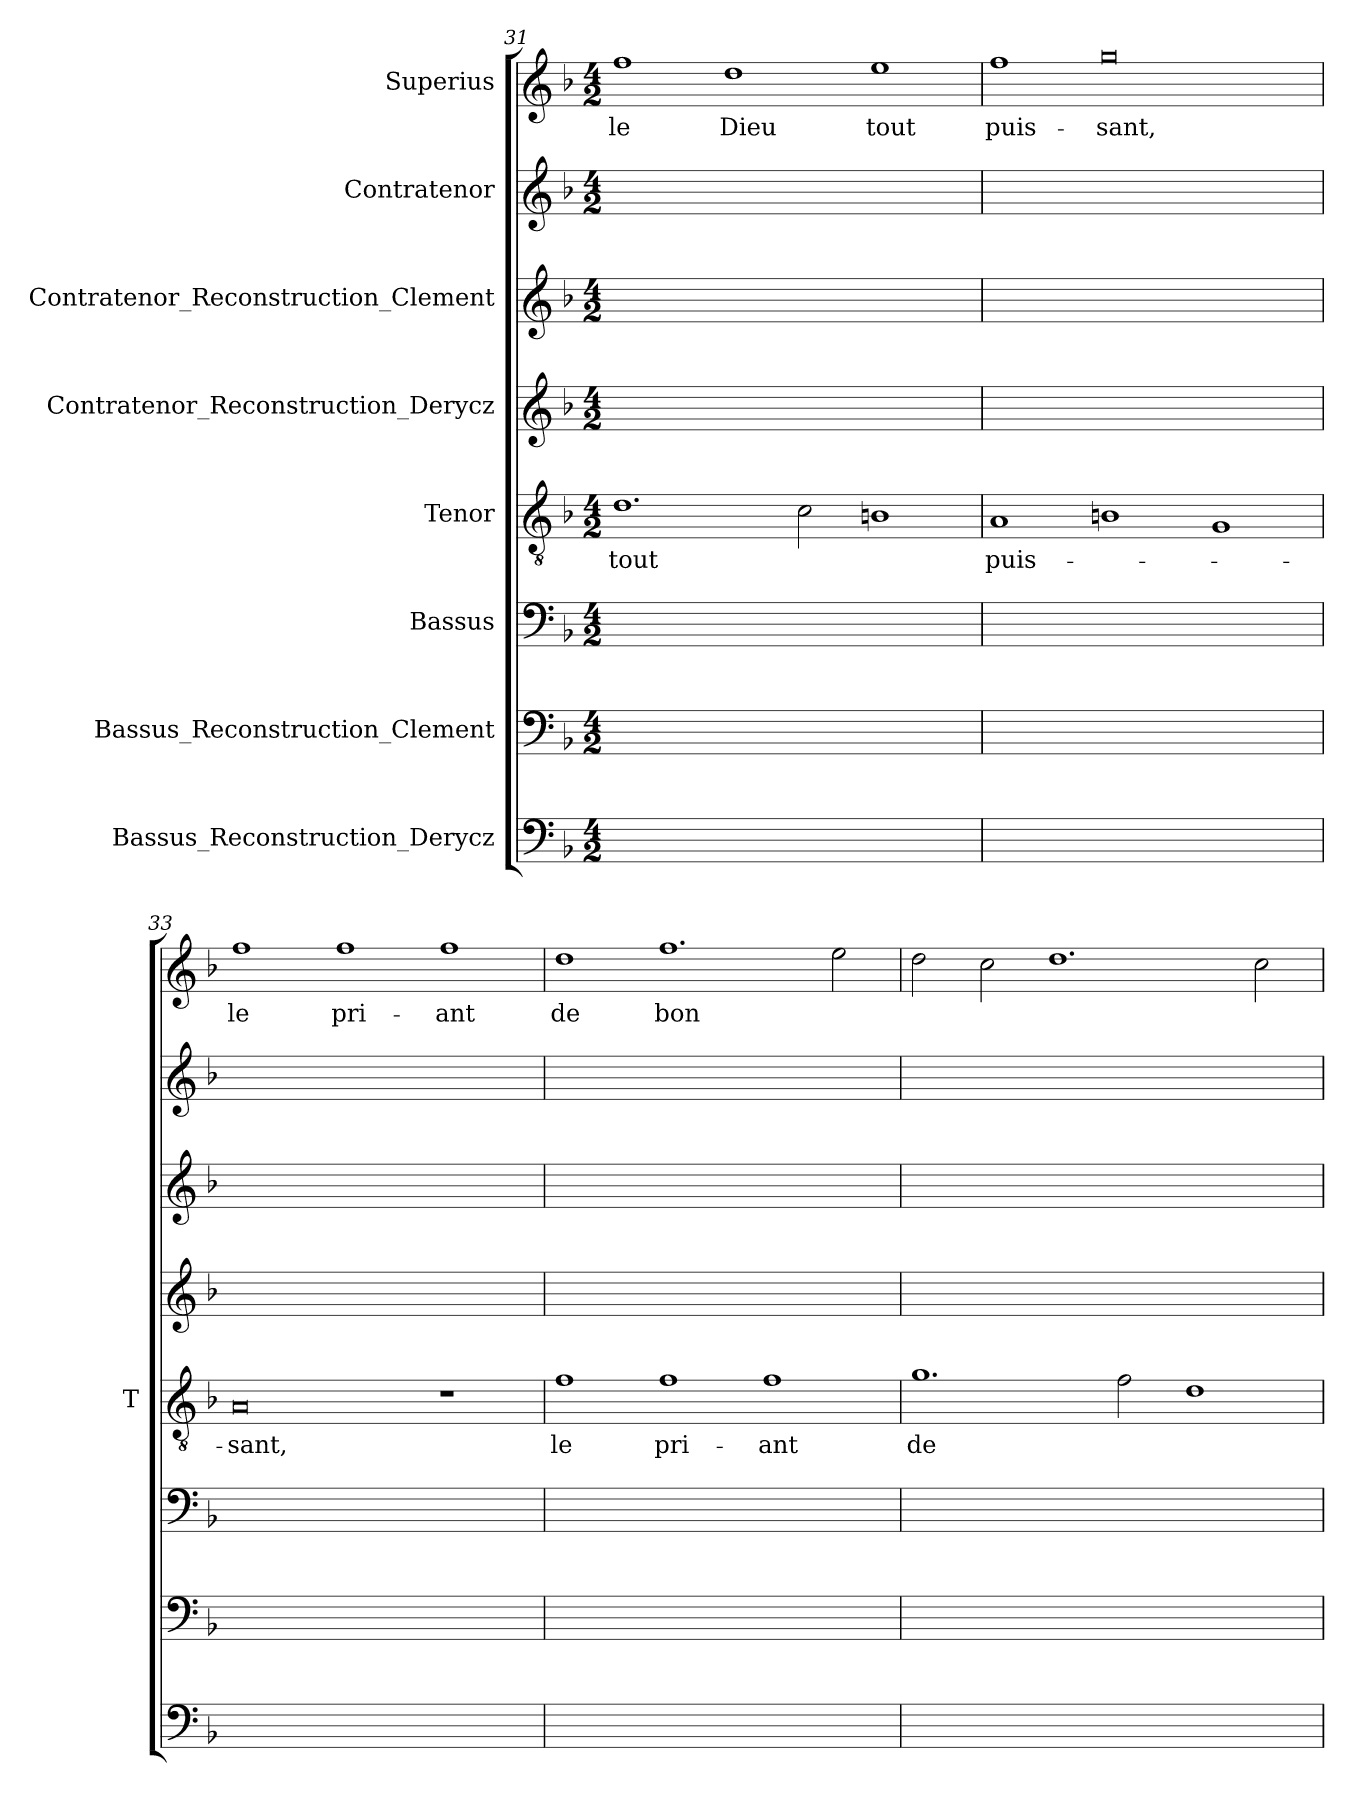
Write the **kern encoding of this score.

**kern	**kern	**kern	**kern	**text	**kern	**kern	**kern	**kern	**text
*part8	*part7	*part6	*part5	*part5	*part4	*part3	*part2	*part1	*part1
*staff8	*staff7	*staff6	*staff5	*staff5	*staff4	*staff3	*staff2	*staff1	*staff1
*I"Bassus_Reconstruction_Derycz	*I"Bassus_Reconstruction_Clement	*I"Bassus	*I"Tenor	*	*I"Contratenor_Reconstruction_Derycz	*I"Contratenor_Reconstruction_Clement	*I"Contratenor	*I"Superius	*
*	*	*	*I'T	*	*	*	*	*	*
*clefF4	*clefF4	*clefF4	*clefGv2	*	*clefG2	*clefG2	*clefG2	*clefG2	*
*k[b-]	*k[b-]	*k[b-]	*k[b-]	*	*k[b-]	*k[b-]	*k[b-]	*k[b-]	*
*M4/2	*M4/2	*M4/2	*M4/2	*	*M4/2	*M4/2	*M4/2	*M4/2	*
=31	=31	=31	=31	=31	=31	=31	=31	=31	=31
0.ryy	0.ryy	0.ryy	1.d	-tout	0.ryy	0.ryy	0.ryy	1ff	-le
.	.	.	.	.	.	.	.	1dd	-Dieu
.	.	.	2c	.	.	.	.	.	.
.	.	.	1B	.	.	.	.	1ee	-tout
=32	=32	=32	=32	=32	=32	=32	=32	=32	=32
0.ryy	0.ryy	0.ryy	1A	puis-	0.ryy	0.ryy	0.ryy	1ff	puis-
.	.	.	1B	.	.	.	.	0gg	-sant,
.	.	.	1G	.	.	.	.	.	.
=33	=33	=33	=33	=33	=33	=33	=33	=33	=33
0.ryy	0.ryy	0.ryy	0A	-sant,	0.ryy	0.ryy	0.ryy	1ff	-le
.	.	.	.	.	.	.	.	1ff	pri-
.	.	.	1r	.	.	.	.	1ff	-ant
=34	=34	=34	=34	=34	=34	=34	=34	=34	=34
0.ryy	0.ryy	0.ryy	1f	-le	0.ryy	0.ryy	0.ryy	1dd	-de
.	.	.	1f	pri-	.	.	.	1.ff	-bon
.	.	.	1f	-ant	.	.	.	.	.
.	.	.	.	.	.	.	.	2ee	.
=35	=35	=35	=35	=35	=35	=35	=35	=35	=35
0.ryy	0.ryy	0.ryy	1.g	-de	0.ryy	0.ryy	0.ryy	2dd	.
.	.	.	.	.	.	.	.	2cc	.
.	.	.	.	.	.	.	.	1.dd	.
.	.	.	2f	.	.	.	.	.	.
.	.	.	1d	.	.	.	.	.	.
.	.	.	.	.	.	.	.	2cc	.
=	=	=	=	=	=	=	=	=	=
*-	*-	*-	*-	*-	*-	*-	*-	*-	*-
